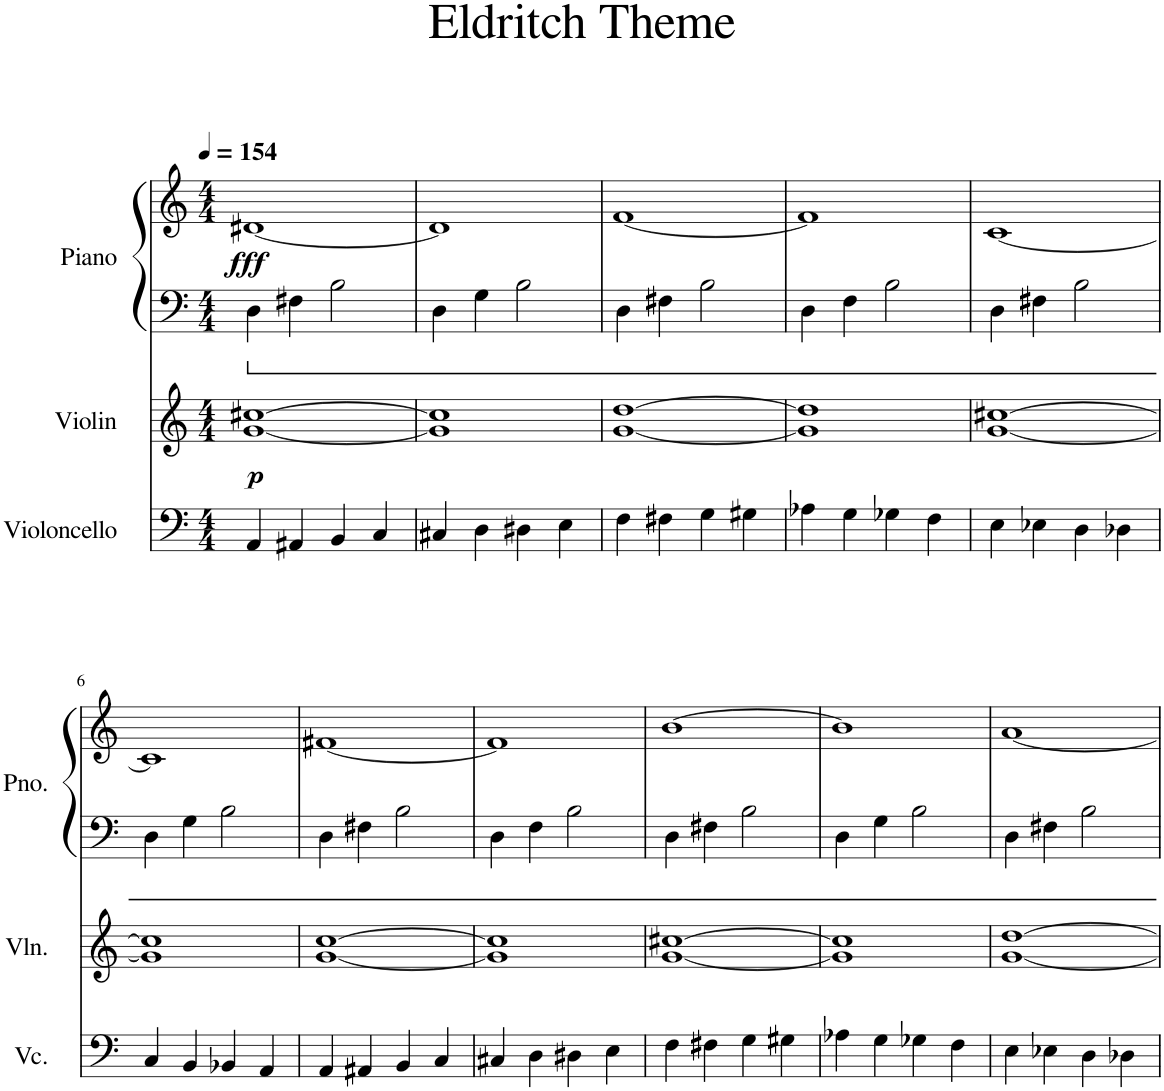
**kern	**kern	**dynam	**kern	**kern	**dynam
*part3	*part2	*part2	*part1	*part1	*part1
*staff4	*staff3	*staff3	*staff2	*staff1	*staff1/2
*I"Violoncello	*I"Violin	*	*I"Piano	*	*
*I'Vc.	*I'Vln.	*	*I'Pno.	*	*
*clefF4	*clefG2	*	*clefF4	*clefG2	*
*k[]	*k[]	*	*k[]	*k[]	*
*M4/4	*M4/4	*	*M4/4	*M4/4	*
*MM154	*MM154	*	*MM154	*MM154	*
=1	=1	=1	=1	=1	=1
!	!	!LO:DY:b	!	!	!LO:DY:b
4AA/	[1g [1cc#X	p	4D\	[1d#X	fff
4AA#X/	.	.	4F#X\	.	.
4BB/	.	.	2B\	.	.
4C/	.	.	.	.	.
=2	=2	=2	=2	=2	=2
4C#X/	1g] 1cc#]	.	4D\	1d#]	.
4D\	.	.	4G\	.	.
4D#X\	.	.	2B\	.	.
4E\	.	.	.	.	.
=3	=3	=3	=3	=3	=3
4F\	[1g [1dd	.	4D\	[1f	.
4F#X\	.	.	4F#X\	.	.
4G\	.	.	2B\	.	.
4G#X\	.	.	.	.	.
=4	=4	=4	=4	=4	=4
4A-X\	1g] 1dd]	.	4D\	1f]	.
4G\	.	.	4F\	.	.
4G-X\	.	.	2B\	.	.
4F\	.	.	.	.	.
=5	=5	=5	=5	=5	=5
4E\	[1g [1cc#X	.	4D\	[1c	.
4E-X\	.	.	4F#X\	.	.
4D\	.	.	2B\	.	.
4D-X\	.	.	.	.	.
!!LO:LB:g=z
=6	=6	=6	=6	=6	=6
4C/	1g] 1cc#]	.	4D\	1c]	.
4BB/	.	.	4G\	.	.
4BB-X/	.	.	2B\	.	.
4AA/	.	.	.	.	.
=7	=7	=7	=7	=7	=7
4AA/	[1g [1cc	.	4D\	[1f#X	.
4AA#X/	.	.	4F#X\	.	.
4BB/	.	.	2B\	.	.
4C/	.	.	.	.	.
=8	=8	=8	=8	=8	=8
4C#X/	1g] 1cc]	.	4D\	1f#]	.
4D\	.	.	4F\	.	.
4D#X\	.	.	2B\	.	.
4E\	.	.	.	.	.
=9	=9	=9	=9	=9	=9
4F\	[1g [1cc#X	.	4D\	[1b	.
4F#X\	.	.	4F#X\	.	.
4G\	.	.	2B\	.	.
4G#X\	.	.	.	.	.
=10	=10	=10	=10	=10	=10
4A-X\	1g] 1cc#]	.	4D\	1b]	.
4G\	.	.	4G\	.	.
4G-X\	.	.	2B\	.	.
4F\	.	.	.	.	.
=11	=11	=11	=11	=11	=11
4E\	[1g [1dd	.	4D\	[1a	.
4E-X\	.	.	4F#X\	.	.
4D\	.	.	2B\	.	.
4D-X\	.	.	.	.	.
=	=	=	=	=	=
*-	*-	*-	*-	*-	*-
